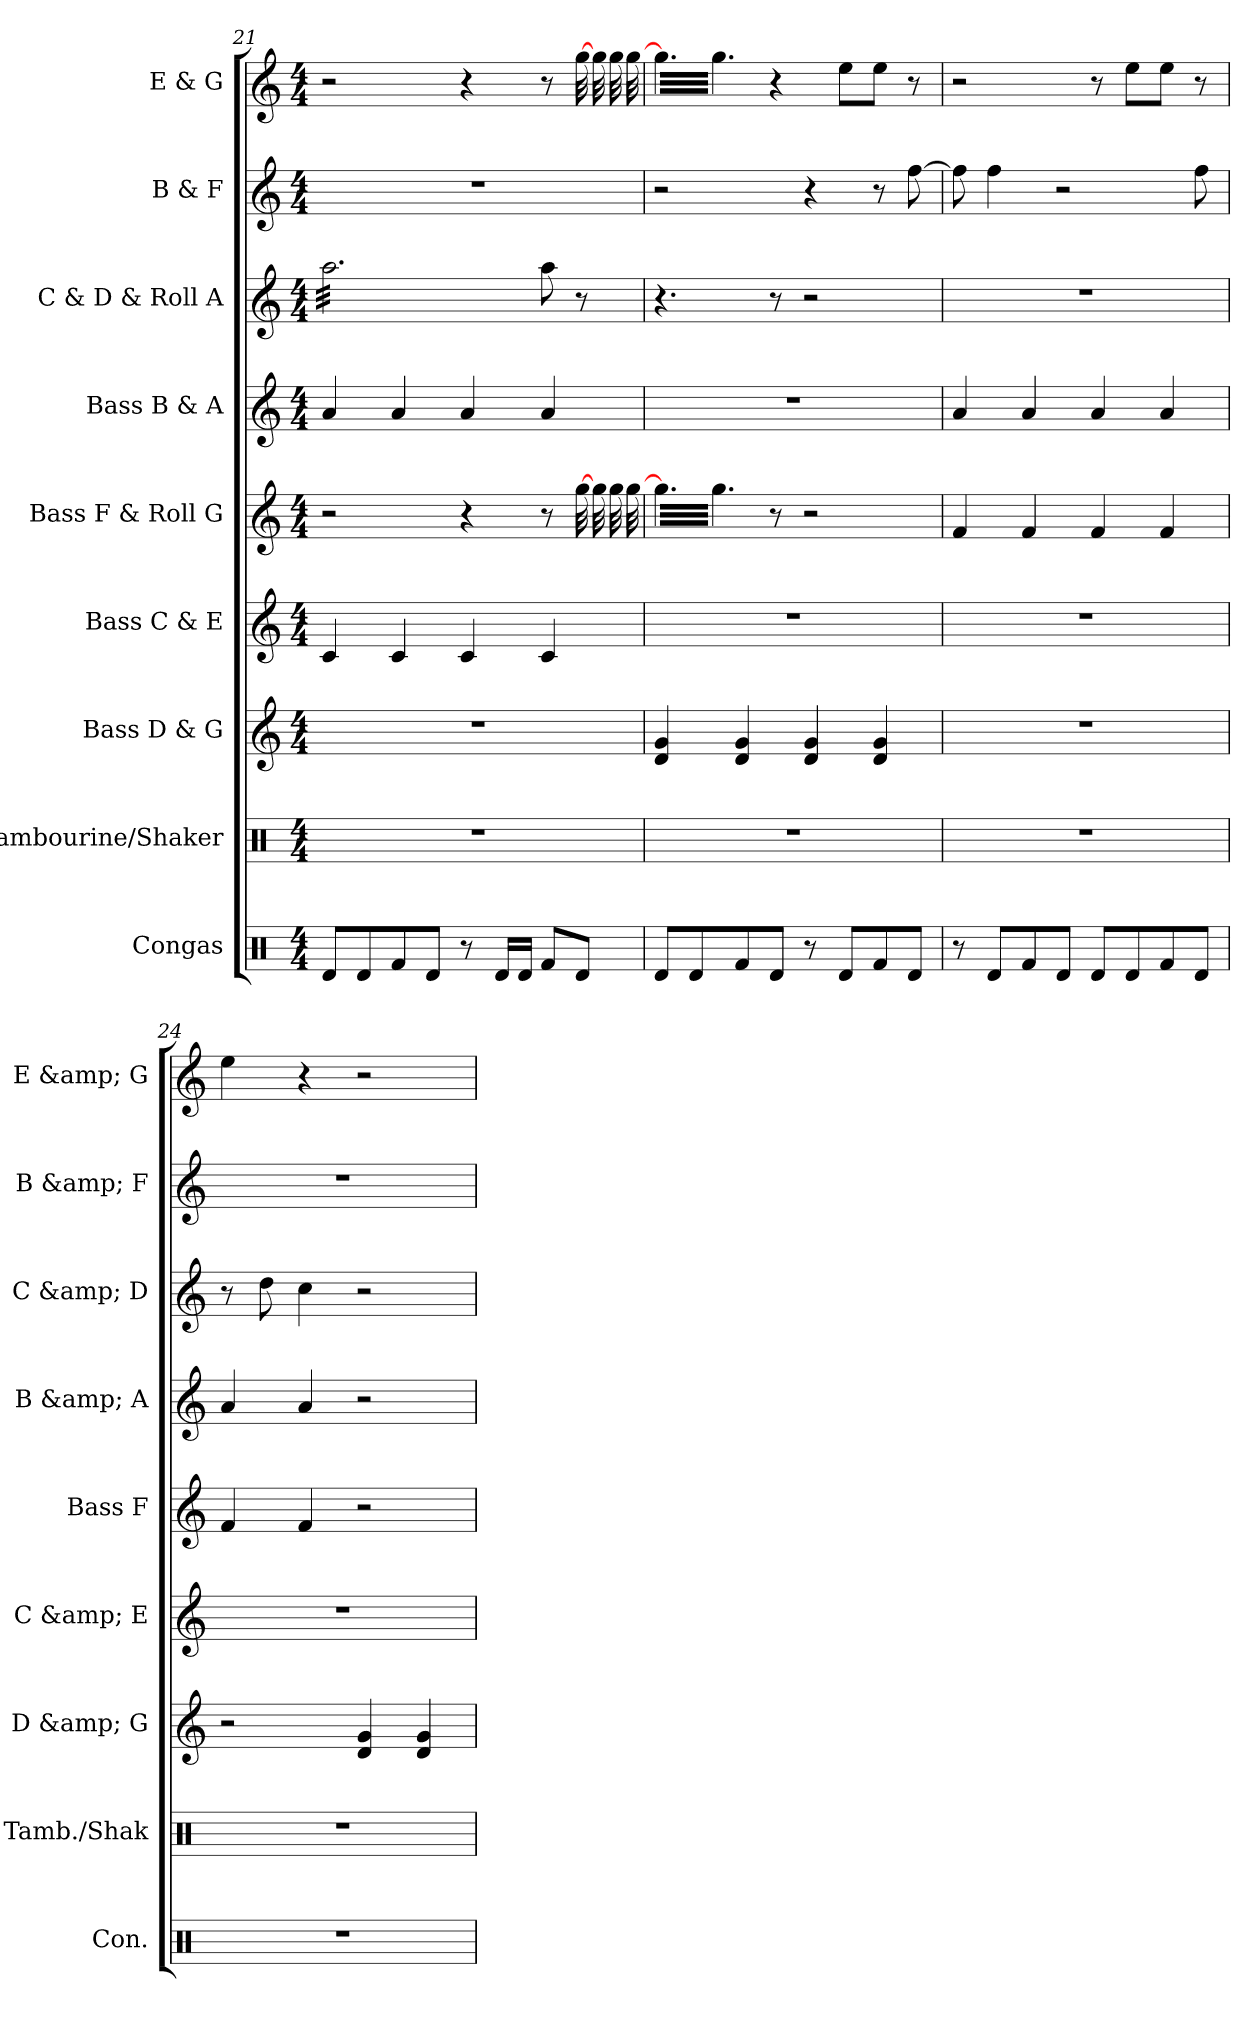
**kern	**kern	**kern	**kern	**kern	**kern	**kern	**kern	**kern
*part9	*part8	*part7	*part6	*part5	*part4	*part3	*part2	*part1
*staff9	*staff8	*staff7	*staff6	*staff5	*staff4	*staff3	*staff2	*staff1
*I"Congas	*I"Tambourine/Shaker	*I"Bass D &amp; G	*I"Bass C &amp; E	*I"Bass F &amp; Roll G	*I"Bass B &amp; A	*I"C &amp; D &amp; Roll A	*I"B &amp; F	*I"E &amp; G
*I'Con.	*I'Tamb./Shak	*I'D &amp; G	*I'C &amp; E	*I'Bass F	*I'B &amp; A	*I'C &amp; D	*I'B &amp; F	*I'E &amp; G
*clefX	*clefX	*clefG2	*clefG2	*clefG2	*clefG2	*clefG2	*clefG2	*clefG2
*k[]	*k[]	*k[]	*k[]	*k[]	*k[]	*k[]	*k[]	*k[]
*M4/4	*M4/4	*M4/4	*M4/4	*M4/4	*M4/4	*M4/4	*M4/4	*M4/4
=21	=21	=21	=21	=21	=21	=21	=21	=21
*	*	*	*	*	*	*tremolo	*	*
8Rd/L	1r	1r	4c/	2r	4a/	32aa\LLL	1r	2r
.	.	.	.	.	.	32aa\	.	.
.	.	.	.	.	.	32aa\	.	.
.	.	.	.	.	.	32aa\	.	.
8Rd/	.	.	.	.	.	32aa\	.	.
.	.	.	.	.	.	32aa\	.	.
.	.	.	.	.	.	32aa\	.	.
.	.	.	.	.	.	32aa\	.	.
8Rf/	.	.	4c/	.	4a/	32aa\	.	.
.	.	.	.	.	.	32aa\	.	.
.	.	.	.	.	.	32aa\	.	.
.	.	.	.	.	.	32aa\	.	.
8Rd/J	.	.	.	.	.	32aa\	.	.
.	.	.	.	.	.	32aa\	.	.
.	.	.	.	.	.	32aa\	.	.
.	.	.	.	.	.	32aa\	.	.
8r	.	.	4c/	4r	4a/	32aa\	.	4r
.	.	.	.	.	.	32aa\	.	.
.	.	.	.	.	.	32aa\	.	.
.	.	.	.	.	.	32aa\	.	.
16Rd/LL	.	.	.	.	.	32aa\	.	.
.	.	.	.	.	.	32aa\	.	.
16Rd/JJ	.	.	.	.	.	32aa\	.	.
.	.	.	.	.	.	32aa\JJJ	.	.
*	*	*	*	*	*	*Xtremolo	*	*
8Rf/L	.	.	4c/	8r	4a/	8aa\	.	8r
*	*	*	*	*tremolo	*	*	*	*
*	*	*	*	*	*	*	*	*tremolo
8Rd/J	.	.	.	[32gg\	.	8r	.	[32gg\
.	.	.	.	32gg\	.	.	.	32gg\
.	.	.	.	32gg\	.	.	.	32gg\
.	.	.	.	32gg\	.	.	.	32gg\
=22	=22	=22	=22	=22	=22	=22	=22	=22
8Rd/L	1r	4d/ 4g/	1r	32gg\]LLL	1r	4.r	2r	32gg\]LLL
.	.	.	.	32gg\	.	.	.	32gg\
.	.	.	.	32gg\	.	.	.	32gg\
.	.	.	.	32gg\	.	.	.	32gg\
8Rd/	.	.	.	32gg\	.	.	.	32gg\
.	.	.	.	32gg\	.	.	.	32gg\
.	.	.	.	32gg\	.	.	.	32gg\
.	.	.	.	32gg\	.	.	.	32gg\
8Rf/	.	4d/ 4g/	.	32gg\	.	.	.	32gg\
.	.	.	.	32gg\	.	.	.	32gg\
.	.	.	.	32gg\	.	.	.	32gg\
.	.	.	.	32gg\JJJ	.	.	.	32gg\JJJ
*	*	*	*	*	*	*	*	*Xtremolo
*	*	*	*	*Xtremolo	*	*	*	*
8Rd/J	.	.	.	8r	.	8r	.	4r
8r	.	4d/ 4g/	.	2r	.	2r	4r	.
8Rd/L	.	.	.	.	.	.	.	8ee\L
8Rf/	.	4d/ 4g/	.	.	.	.	8r	8ee\J
8Rd/J	.	.	.	.	.	.	[8ff\	8r
!!LO:PB:g=z
=23	=23	=23	=23	=23	=23	=23	=23	=23
8r	1r	1r	1r	4f/	4a/	1r	8ff\]	2r
8Rd/L	.	.	.	.	.	.	4ff\	.
8Rf/	.	.	.	4f/	4a/	.	.	.
8Rd/J	.	.	.	.	.	.	2r	.
8Rd/L	.	.	.	4f/	4a/	.	.	8r
8Rd/	.	.	.	.	.	.	.	8ee\L
8Rf/	.	.	.	4f/	4a/	.	.	8ee\J
8Rd/J	.	.	.	.	.	.	8ff\	8r
=24	=24	=24	=24	=24	=24	=24	=24	=24
1r	1r	2r	1r	4f/	4a/	8r	1r	4ee\
.	.	.	.	.	.	8dd\	.	.
.	.	.	.	4f/	4a/	4cc\	.	4r
.	.	4d/ 4g/	.	2r	2r	2r	.	2r
.	.	4d/ 4g/	.	.	.	.	.	.
=	=	=	=	=	=	=	=	=
*-	*-	*-	*-	*-	*-	*-	*-	*-
